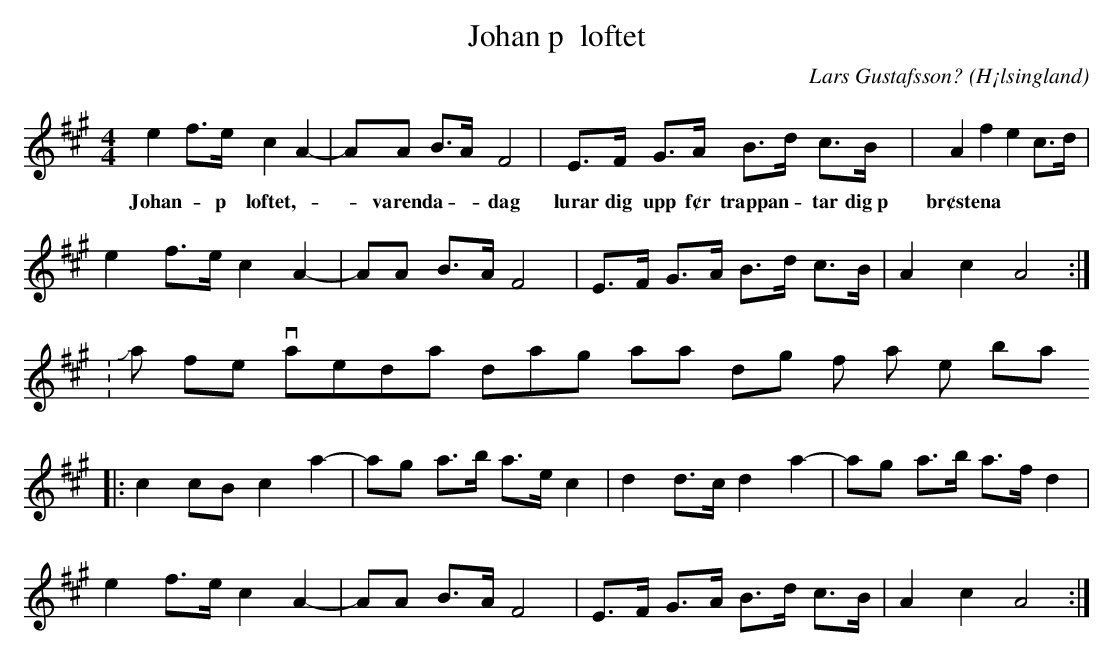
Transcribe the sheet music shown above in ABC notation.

X:1
T:Johan p  loftet
C:Lars Gustafsson?
O:H¡lsingland
M:4/4
L:1/8
K:A
e2 f>e c2 A2-|AA B>A F4|E>F G>A B>d c>B|A2 f2 e2 c>d|
w: Johan - p  loftet, -- varenda -- dag lurar dig upp f¢r trappan - tar dig~p  br¢stena
e2 f>e c2 A2-|AA B>A F4|E>F G>A B>d c>B|A2 c2 A4:|
 w: Johan - p  loftet, -- varenda -- dag  akta -dig f¢r honom - han ¡r inte - bra
|:c2 cB c2 a2-|ag a>b a>e c2|d2 d>c d2 a2-|ag a>b a>f d2|
e2 f>e c2 A2-|AA B>A F4|E>F G>A B>d c>B|A2 c2 A4:|
